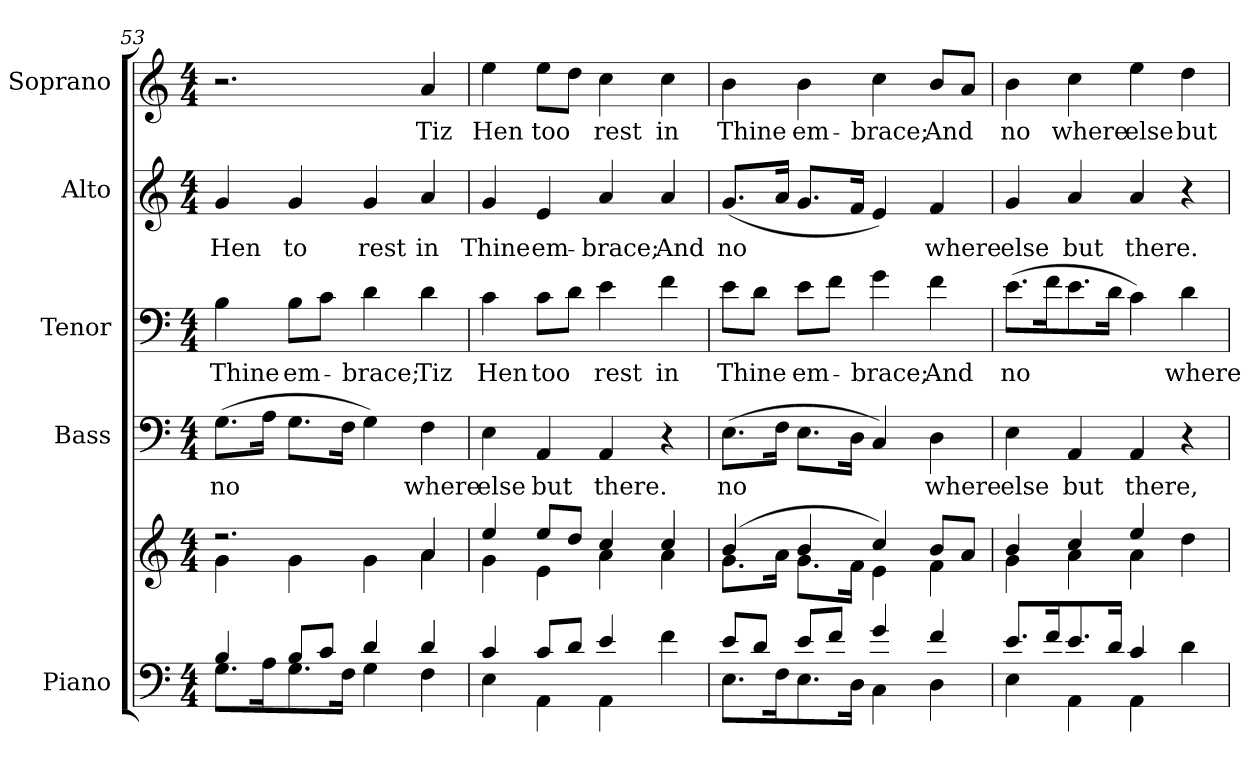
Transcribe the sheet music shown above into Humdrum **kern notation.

**kern	**kern	**kern	**text	**kern	**text	**kern	**text	**kern	**text
*part5	*part5	*part4	*part4	*part3	*part3	*part2	*part2	*part1	*part1
*staff6	*staff5	*staff4	*staff4	*staff3	*staff3	*staff2	*staff2	*staff1	*staff1
*I"Piano	*	*I"Bass	*	*I"Tenor	*	*I"Alto	*	*I"Soprano	*
*I'Pno.	*	*I'B.	*	*I'T.	*	*I'A.	*	*I'S.	*
!!LO:PB:g=z
*clefF4	*clefG2	*clefF4	*	*clefF4	*	*clefG2	*	*clefG2	*
*k[]	*k[]	*k[]	*	*k[]	*	*k[]	*	*k[]	*
*C:	*C:	*C:	*	*C:	*	*C:	*	*C:	*
*M4/4	*M4/4	*M4/4	*	*M4/4	*	*M4/4	*	*M4/4	*
=53	=53	=53	=53	=53	=53	=53	=53	=53	=53
*^	*^	*	*	*	*	*	*	*	*
!	!	!	!	!	!LO:LY:b:color=#000000	!	!	!	!	!	!
!	!	!	!	!	!	!	!LO:LY:b:color=#000000	!	!	!	!
!	!	!	!	!	!	!	!	!	!LO:LY:b:color=#000000	!	!
4Bi/	8.Gi\L	2.r	4gi\	(8.Gi\L	no	4Bi\	Thine	4gi/	Hen	2.r	.
.	16Ai\K	.	.	16Ai\Jk	.	.	.	.	.	.	.
!	!	!	!	!	!	!	!LO:LY:b:color=#000000	!	!	!	!
!	!	!	!	!	!	!	!	!	!LO:LY:b:color=#000000	!	!
8Bi/L	8.Gi\	.	4gi\	8.Gi\L	.	8Bi\L	em-	4gi/	to	.	.
8ci/J	.	.	.	.	.	8ci\J	.	.	.	.	.
.	16Fi\Jk	.	.	16Fi\Jk	.	.	.	.	.	.	.
!	!	!	!	!	!	!	!LO:LY:b:color=#000000	!	!	!	!
!	!	!	!	!	!	!	!	!	!LO:LY:b:color=#000000	!	!
4di/	4Gi\	.	4gi\	4Gi\)	.	4di\	-brace;	4gi/	rest	.	.
!	!	!	!	!	!LO:LY:b:color=#000000	!	!	!	!	!	!
!	!	!	!	!	!	!	!LO:LY:b:color=#000000	!	!	!	!
!	!	!	!	!	!	!	!	!	!LO:LY:b:color=#000000	!	!
!	!	!	!	!	!	!	!	!	!	!	!LO:LY:b:color=#000000
4di/	4Fi\	4ai/	4ai\	4Fi\	where	4di\	Tiz	4ai/	in	4ai/	Tiz
=54	=54	=54	=54	=54	=54	=54	=54	=54	=54	=54	=54
!	!	!	!	!	!LO:LY:b:color=#000000	!	!	!	!	!	!
!	!	!	!	!	!	!	!LO:LY:b:color=#000000	!	!	!	!
!	!	!	!	!	!	!	!	!	!LO:LY:b:color=#000000	!	!
!	!	!	!	!	!	!	!	!	!	!	!LO:LY:b:color=#000000
4ci/	4Ei\	4eei/	4gi\	4Ei\	else	4ci\	Hen	4gi/	Thine	4eei\	Hen
!	!	!	!	!	!LO:LY:b:color=#000000	!	!	!	!	!	!
!	!	!	!	!	!	!	!LO:LY:b:color=#000000	!	!	!	!
!	!	!	!	!	!	!	!	!	!LO:LY:b:color=#000000	!	!
!	!	!	!	!	!	!	!	!	!	!	!LO:LY:b:color=#000000
8ci/L	4AAi\	8eei/L	4ei\	4AAi/	but	8ci\L	too	4ei/	em-	8eei\L	too
8di/J	.	8ddi/J	.	.	.	8di\J	.	.	.	8ddi\J	.
!	!	!	!	!	!LO:LY:b:color=#000000	!	!	!	!	!	!
!	!	!	!	!	!	!	!LO:LY:b:color=#000000	!	!	!	!
!	!	!	!	!	!	!	!	!	!LO:LY:b:color=#000000	!	!
!	!	!	!	!	!	!	!	!	!	!	!LO:LY:b:color=#000000
4ei/	4AAi\	4cci/	4ai\	4AAi/	there.	4ei\	rest	4ai/	-brace;	4cci\	rest
!	!	!	!	!	!	!	!LO:LY:b:color=#000000	!	!	!	!
!	!	!	!	!	!	!	!	!	!LO:LY:b:color=#000000	!	!
!	!	!	!	!	!	!	!	!	!	!	!LO:LY:b:color=#000000
4fi\	4ryy	4cci/	4ai\	4r	.	4fi\	in	4ai/	And	4cci\	in
=55	=55	=55	=55	=55	=55	=55	=55	=55	=55	=55	=55
!	!	!	!	!	!LO:LY:b:color=#000000	!	!	!	!	!	!
!	!	!	!	!	!	!	!LO:LY:b:color=#000000	!	!	!	!
!	!	!	!	!	!	!	!	!	!LO:LY:b:color=#000000	!	!
!	!	!	!	!	!	!	!	!	!	!	!LO:LY:b:color=#000000
8ei/L	8.Ei\L	(4bi/	8.gi\L	(8.Ei\L	no	8ei\L	Thine	(8.gi/L	no	4bi\	Thine
8di/J	.	.	.	.	.	8di\J	.	.	.	.	.
.	16Fi\K	.	16ai\Jk	16Fi\Jk	.	.	.	16ai/Jk	.	.	.
!	!	!	!	!	!	!	!LO:LY:b:color=#000000	!	!	!	!
!	!	!	!	!	!	!	!	!	!	!	!LO:LY:b:color=#000000
8ei/L	8.Ei\	4bi/	8.gi\L	8.Ei\L	.	8ei\L	em-	8.gi/L	.	4bi\	em-
8fi/J	.	.	.	.	.	8fi\J	.	.	.	.	.
.	16Di\Jk	.	16fi\Jk	16Di\Jk	.	.	.	16fi/Jk	.	.	.
!	!	!	!	!	!	!	!LO:LY:b:color=#000000	!	!	!	!
!	!	!	!	!	!	!	!	!	!	!	!LO:LY:b:color=#000000
4gi/	4Ci\	4cci/)	4ei\	4Ci/)	.	4gi\	-brace;	4ei/)	.	4cci\	-brace;
!	!	!	!	!	!LO:LY:b:color=#000000	!	!	!	!	!	!
!	!	!	!	!	!	!	!LO:LY:b:color=#000000	!	!	!	!
!	!	!	!	!	!	!	!	!	!LO:LY:b:color=#000000	!	!
!	!	!	!	!	!	!	!	!	!	!	!LO:LY:b:color=#000000
4fi/	4Di\	8bi/L	4fi\	4Di\	where	4fi\	And	4fi/	where	8bi/L	And
.	.	8ai/J	.	.	.	.	.	.	.	8ai/J	.
=56	=56	=56	=56	=56	=56	=56	=56	=56	=56	=56	=56
!	!	!	!	!	!LO:LY:b:color=#000000	!	!	!	!	!	!
!	!	!	!	!	!	!	!LO:LY:b:color=#000000	!	!	!	!
!	!	!	!	!	!	!	!	!	!LO:LY:b:color=#000000	!	!
!	!	!	!	!	!	!	!	!	!	!	!LO:LY:b:color=#000000
8.ei/L	4Ei\	4bi/	4gi\	4Ei\	else	(8.ei\L	no	4gi/	else	4bi\	no
16fi/K	.	.	.	.	.	16fi\K	.	.	.	.	.
!	!	!	!	!	!LO:LY:b:color=#000000	!	!	!	!	!	!
!	!	!	!	!	!	!	!	!	!LO:LY:b:color=#000000	!	!
!	!	!	!	!	!	!	!	!	!	!	!LO:LY:b:color=#000000
8.ei/	4AAi\	4cci/	4ai\	4AAi/	but	8.ei\	.	4ai/	but	4cci\	where
16di/Jk	.	.	.	.	.	16di\Jk	.	.	.	.	.
!	!	!	!	!	!LO:LY:b:color=#000000	!	!	!	!	!	!
!	!	!	!	!	!	!	!	!	!LO:LY:b:color=#000000	!	!
!	!	!	!	!	!	!	!	!	!	!	!LO:LY:b:color=#000000
4ci/	4AAi\	4eei/	4ai\	4AAi/	there,	4ci\)	.	4ai/	there.	4eei\	else
!	!	!	!	!	!	!	!LO:LY:b:color=#000000	!	!	!	!
!	!	!	!	!	!	!	!	!	!	!	!LO:LY:b:color=#000000
4di\	4ryy	4ddi\	4ryy	4r	.	4di\	where	4r	.	4ddi\	but
*v	*v	*	*	*	*	*	*	*	*	*	*
*	*v	*v	*	*	*	*	*	*	*	*
=	=	=	=	=	=	=	=	=	=
*-	*-	*-	*-	*-	*-	*-	*-	*-	*-
